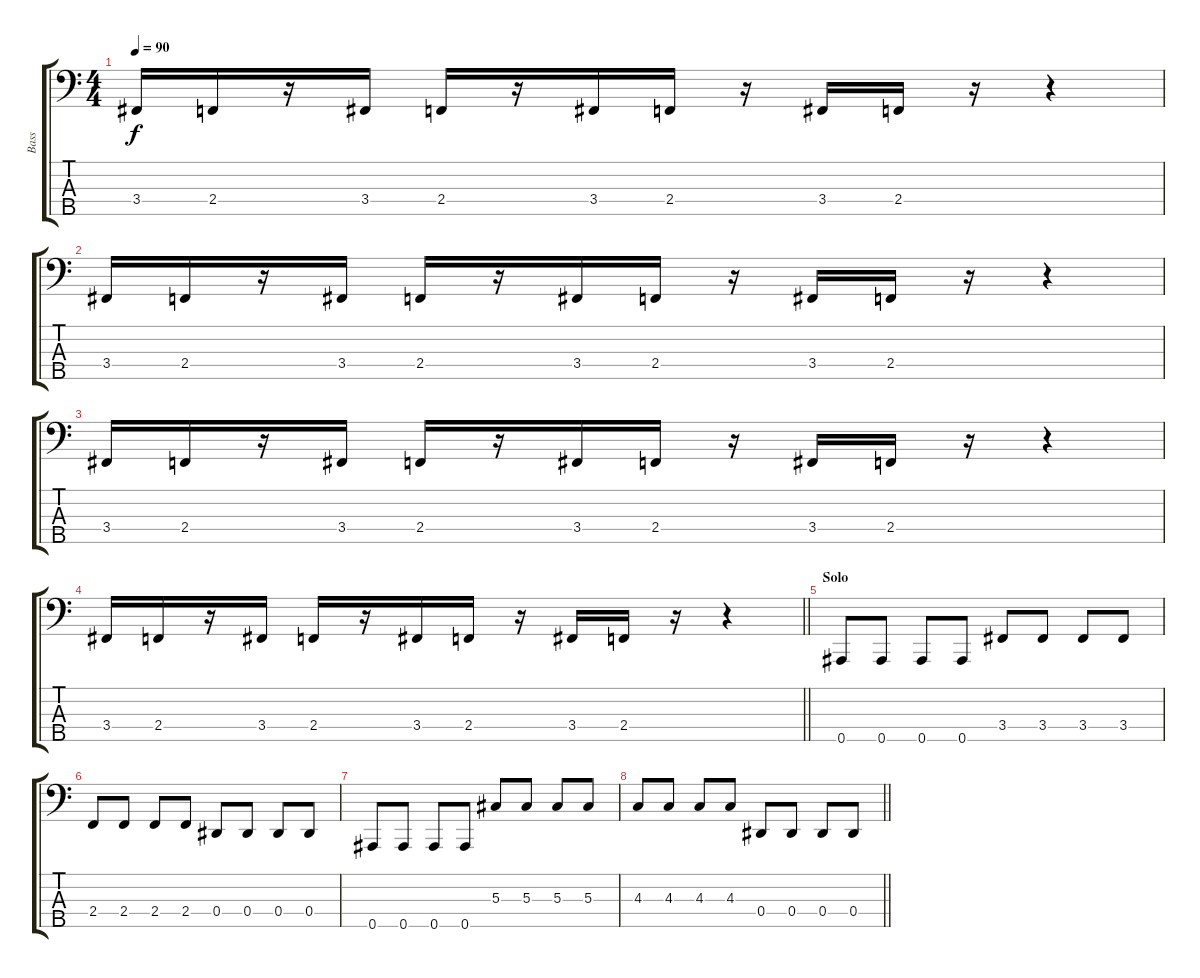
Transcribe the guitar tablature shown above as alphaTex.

\track ("Bass" "Bass") {instrument electricbassfinger}
\staff {score tabs}
\tuning (Gb2 Db2 Ab1 Eb1 Bb0) {hide}
\ts (4 4)
\tempo 90
\clef f4
\ks c
3.4.16{dy f} 2.4.16 r.16 3.4.16 2.4.16 r.16 3.4.16 2.4.16 r.16 3.4.16 2.4.16 r.16 r.4 |
3.4.16 2.4.16 r.16 3.4.16 2.4.16 r.16 3.4.16 2.4.16 r.16 3.4.16 2.4.16 r.16 r.4 |
3.4.16 2.4.16 r.16 3.4.16 2.4.16 r.16 3.4.16 2.4.16 r.16 3.4.16 2.4.16 r.16 r.4 |
\barLineRight lightlight
3.4.16 2.4.16 r.16 3.4.16 2.4.16 r.16 3.4.16 2.4.16 r.16 3.4.16 2.4.16 r.16 r.4 |
\section ("" "Solo")
0.5.8 0.5.8 0.5.8 0.5.8 3.4.8 3.4.8 3.4.8 3.4.8 |
2.4.8 2.4.8 2.4.8 2.4.8 0.4.8 0.4.8 0.4.8 0.4.8 |
0.5.8 0.5.8 0.5.8 0.5.8 5.3.8 5.3.8 5.3.8 5.3.8 |
\barLineRight lightlight
4.3.8 4.3.8 4.3.8 4.3.8 0.4.8 0.4.8 0.4.8 0.4.8
